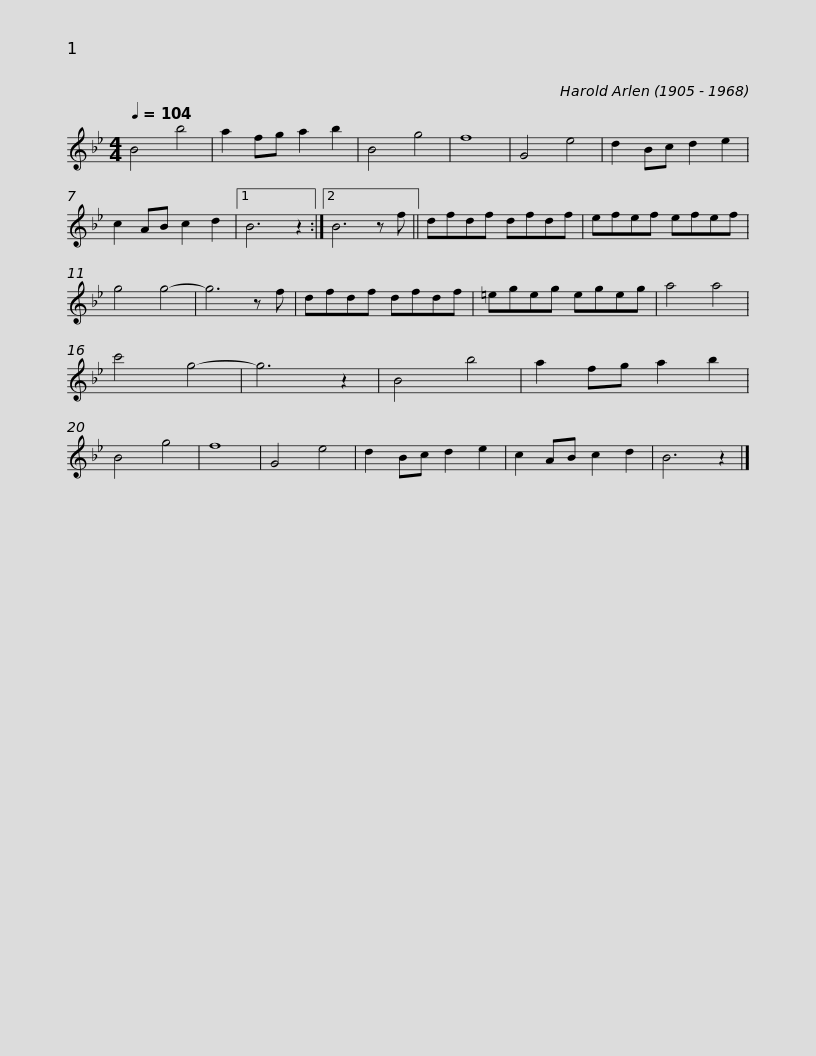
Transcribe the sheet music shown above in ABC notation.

X:1
L:1/8
Q:1/4=104
M:4/4
I:linebreak $
K:Bb
V:1 treble
V:1
 B4 b4 | a2 fg a2 b2 | B4 g4 | f8 | G4 e4 | %5
 d2 Bc d2 e2 | c2 AB c2 d2 |1 B6 z2 :|2 B6 z f || dfdf dfdf |$ %10
 efef efef | g4 g4- | g6 z f | dfdf dfdf | =egeg egeg | %15
 a4 a4 | c'4 g4- | g6 z2 | B4 b4 |$ a2 fg a2 b2 | %20
 B4 g4 | f8 | G4 e4 | d2 Bc d2 e2 | c2 AB c2 d2 | %25
 B6 z2 |] %26
